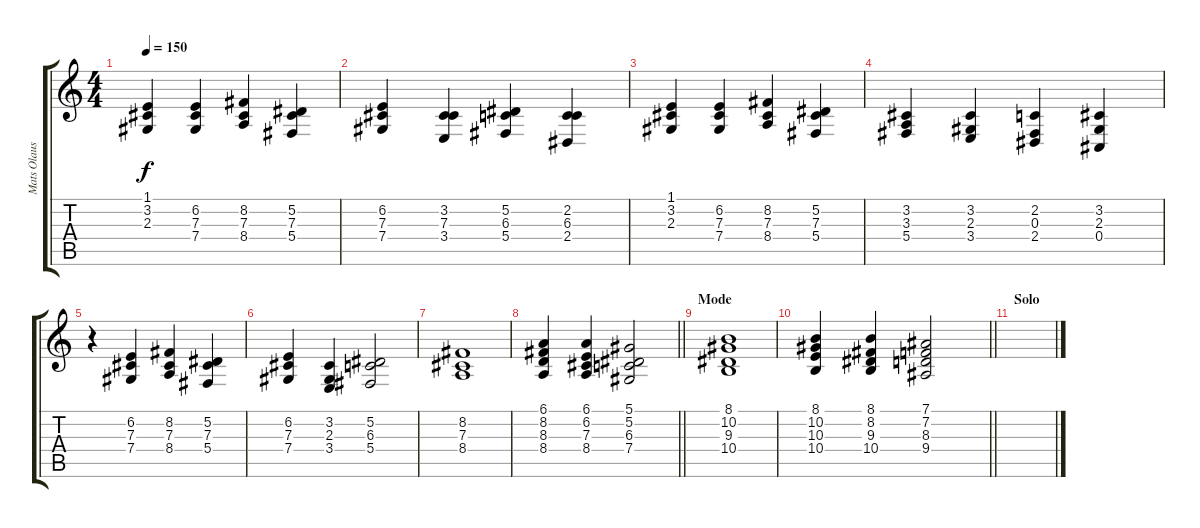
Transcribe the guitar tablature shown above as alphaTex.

\track ("Mats Olausson" "Mats Olaus") {instrument stringensemble1}
\staff {score tabs}
\tuning (Eb4 Bb3 Gb3 Db3 Ab2 Eb2) {hide}
\ts (4 4)
\tempo 150
\clef g2
\ks c
(1.1 3.2 2.3).4{dy f} (6.2 7.3 7.4).4 (8.2 7.3 8.4).4 (5.2 7.3 5.4).4 |
(6.2 7.3 7.4).4 (3.2 7.3 3.4).4 (5.2 6.3 5.4).4 (2.2 6.3 2.4).4 |
(1.1 3.2 2.3).4 (6.2 7.3 7.4).4 (8.2 7.3 8.4).4 (5.2 7.3 5.4).4 |
(3.2 3.3 5.4).4 (3.2 2.3 3.4).4 (2.2 0.3 2.4).4 (3.2 2.3 0.4).4 |
r.4 (6.2 7.3 7.4).4 (8.2 7.3 8.4).4 (5.2 7.3 5.4).4 |
(6.2 7.3 7.4).4 (3.2 2.3 3.4).4 (5.2 6.3 5.4).2 |
(8.2 7.3 8.4).1 |
\barLineRight lightlight
(6.1 8.2 8.3 8.4).4 (6.1 6.2 7.3 8.4).4 (5.1 5.2 6.3 7.4).2 |
\section ("" "Mode")
(8.1 10.2 9.3 10.4).1 |
\barLineRight lightlight
(8.1 10.2 10.3 10.4).4 (8.1 8.2 9.3 10.4).4 (7.1 7.2 8.3 9.4).2 |
\section ("" "Solo")
